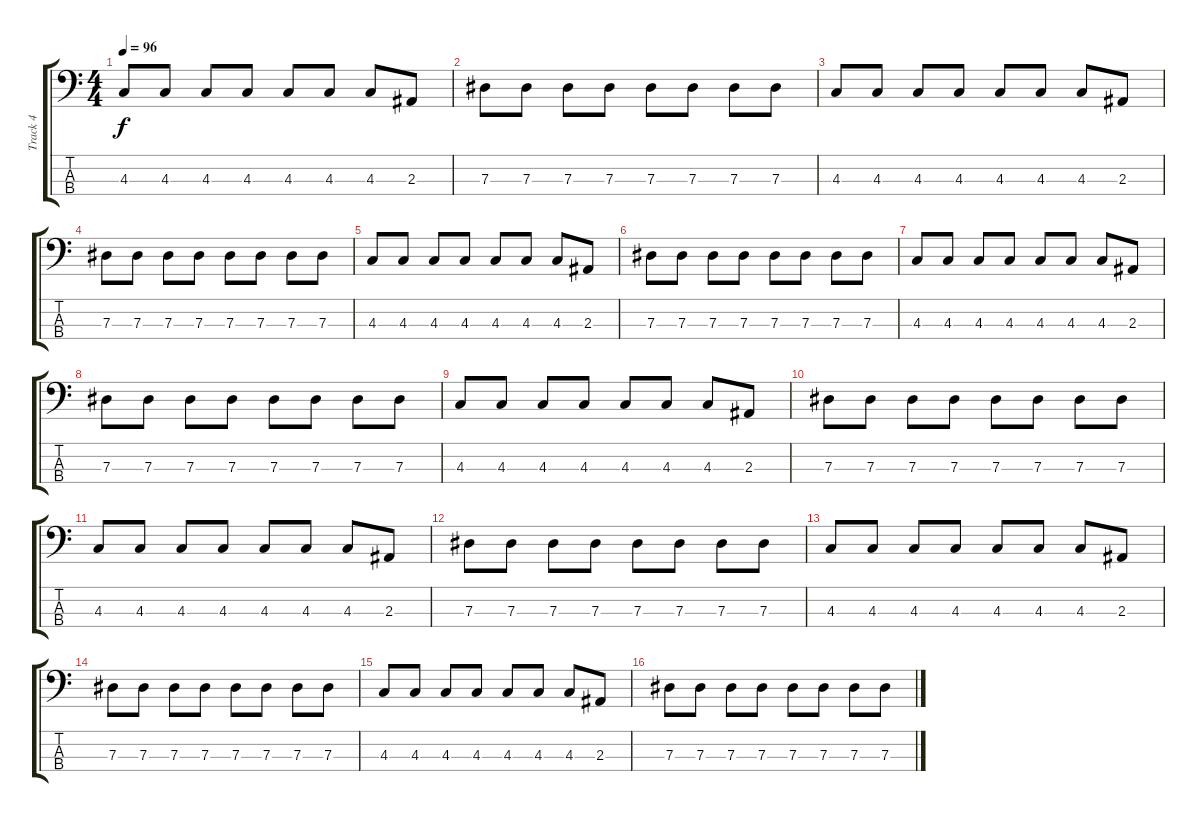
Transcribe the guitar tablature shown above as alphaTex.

\track ("Track 4" "Track 4") {instrument electricbasspick}
\staff {score tabs}
\tuning (Gb2 Db2 Ab1 Eb1) {hide}
\ts (4 4)
\tempo 96
\clef f4
\ks c
4.3.8{dy f} 4.3.8 4.3.8 4.3.8 4.3.8 4.3.8 4.3.8 2.3.8 |
7.3.8 7.3.8 7.3.8 7.3.8 7.3.8 7.3.8 7.3.8 7.3.8 |
4.3.8 4.3.8 4.3.8 4.3.8 4.3.8 4.3.8 4.3.8 2.3.8 |
7.3.8 7.3.8 7.3.8 7.3.8 7.3.8 7.3.8 7.3.8 7.3.8 |
4.3.8 4.3.8 4.3.8 4.3.8 4.3.8 4.3.8 4.3.8 2.3.8 |
7.3.8 7.3.8 7.3.8 7.3.8 7.3.8 7.3.8 7.3.8 7.3.8 |
4.3.8 4.3.8 4.3.8 4.3.8 4.3.8 4.3.8 4.3.8 2.3.8 |
7.3.8 7.3.8 7.3.8 7.3.8 7.3.8 7.3.8 7.3.8 7.3.8 |
4.3.8 4.3.8 4.3.8 4.3.8 4.3.8 4.3.8 4.3.8 2.3.8 |
7.3.8 7.3.8 7.3.8 7.3.8 7.3.8 7.3.8 7.3.8 7.3.8 |
4.3.8 4.3.8 4.3.8 4.3.8 4.3.8 4.3.8 4.3.8 2.3.8 |
7.3.8 7.3.8 7.3.8 7.3.8 7.3.8 7.3.8 7.3.8 7.3.8 |
4.3.8 4.3.8 4.3.8 4.3.8 4.3.8 4.3.8 4.3.8 2.3.8 |
7.3.8 7.3.8 7.3.8 7.3.8 7.3.8 7.3.8 7.3.8 7.3.8 |
4.3.8 4.3.8 4.3.8 4.3.8 4.3.8 4.3.8 4.3.8 2.3.8 |
7.3.8 7.3.8 7.3.8 7.3.8 7.3.8 7.3.8 7.3.8 7.3.8
